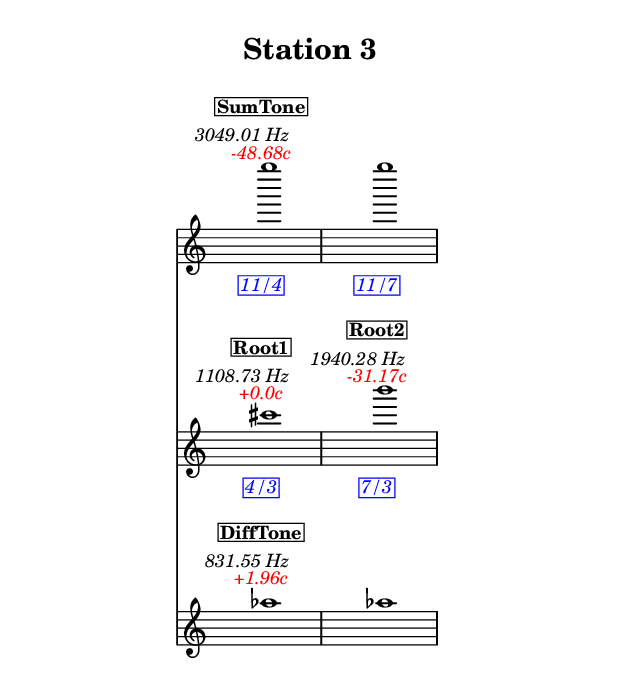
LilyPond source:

\version "2.20.0"
\language "english"

#(set-default-paper-size "a6" 'portrait)
#(set-global-staff-size 16)

\header {
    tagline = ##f
    title = \markup {
        \pad-around
            #3
            "Station 3"
        }
}

\layout {
    indent = #25
}

\paper {
    systems-per-page = 1
}

\score {
    \new Score
    <<
        \new Staff
        \with
        {
            \remove Time_signature_engraver
        }
        {
            \clef "treble"
            g''''1
            - \tweak color #red
            ^ \markup {
                \halign
                    #0
                    \italic
                        {
                            -48.68c
                        }
                }
            ^ \markup {
                \halign
                    #1
                    \italic
                        {
                            3049.01
                            Hz
                        }
                }
            ^ \markup {
                \pad-around
                    #1
                    \box
                        \vcenter
                            \halign
                                #0
                                \bold
                                    {
                                        SumTone
                                    }
                }
            - \tweak color #blue
            _ \markup {
                \pad-around
                    #1
                    \box
                        \halign
                            #0
                            \italic
                                {
                                    11/4
                                }
                }
            \override Score.NonMusicalPaperColumn.padding = #5
            \clef "treble"
            g''''1
            - \tweak color #blue
            _ \markup {
                \pad-around
                    #1
                    \box
                        \halign
                            #0
                            \italic
                                {
                                    11/7
                                }
                }
        }
        \new Staff
        \with
        {
            \remove Time_signature_engraver
        }
        {
            \clef "treble"
            cs'''1
            - \tweak color #red
            ^ \markup {
                \halign
                    #0
                    \italic
                        {
                            +0.0c
                        }
                }
            ^ \markup {
                \halign
                    #1
                    \italic
                        {
                            1108.73
                            Hz
                        }
                }
            ^ \markup {
                \pad-around
                    #1
                    \box
                        \vcenter
                            \halign
                                #0
                                \bold
                                    {
                                        Root1
                                    }
                }
            - \tweak color #blue
            _ \markup {
                \pad-around
                    #1
                    \box
                        \halign
                            #0
                            \italic
                                {
                                    4/3
                                }
                }
            \clef "treble"
            b'''1
            - \tweak color #red
            ^ \markup {
                \halign
                    #0
                    \italic
                        {
                            -31.17c
                        }
                }
            ^ \markup {
                \halign
                    #1
                    \italic
                        {
                            1940.28
                            Hz
                        }
                }
            ^ \markup {
                \pad-around
                    #1
                    \box
                        \vcenter
                            \halign
                                #0
                                \bold
                                    {
                                        Root2
                                    }
                }
            - \tweak color #blue
            _ \markup {
                \pad-around
                    #1
                    \box
                        \halign
                            #0
                            \italic
                                {
                                    7/3
                                }
                }
        }
        \new Staff
        \with
        {
            \remove Time_signature_engraver
        }
        {
            \clef "treble"
            af''1
            - \tweak color #red
            ^ \markup {
                \halign
                    #0
                    \italic
                        {
                            +1.96c
                        }
                }
            ^ \markup {
                \halign
                    #1
                    \italic
                        {
                            831.55
                            Hz
                        }
                }
            ^ \markup {
                \pad-around
                    #1
                    \box
                        \vcenter
                            \halign
                                #0
                                \bold
                                    {
                                        DiffTone
                                    }
                }
            \clef "treble"
            af''1
        }
    >>
}